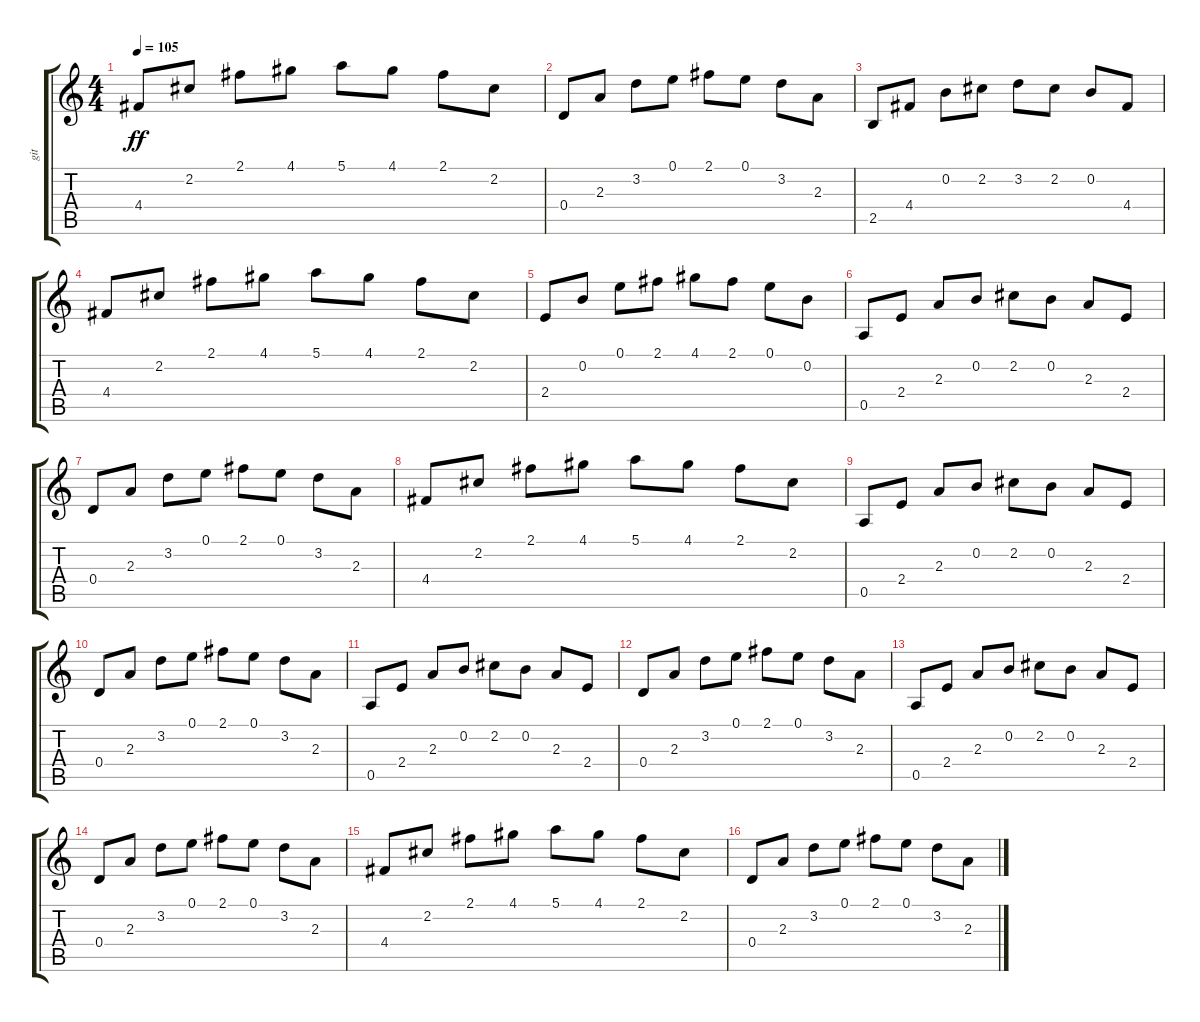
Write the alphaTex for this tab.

\track ("git" "git") {instrument electricguitarclean}
\staff {score tabs}
\tuning (E4 B3 G3 D3 A2 E2) {hide}
\ts (4 4)
\tempo 105
\clef g2
\ks c
4.4.8{dy ff} 2.2.8 2.1.8 4.1.8 5.1.8 4.1.8 2.1.8 2.2.8 |
0.4.8 2.3.8 3.2.8 0.1.8 2.1.8 0.1.8 3.2.8 2.3.8 |
2.5.8 4.4.8 0.2.8 2.2.8 3.2.8 2.2.8 0.2.8 4.4.8 |
4.4.8 2.2.8 2.1.8 4.1.8 5.1.8 4.1.8 2.1.8 2.2.8 |
2.4.8 0.2.8 0.1.8 2.1.8 4.1.8 2.1.8 0.1.8 0.2.8 |
0.5.8 2.4.8 2.3.8 0.2.8 2.2.8 0.2.8 2.3.8 2.4.8 |
0.4.8 2.3.8 3.2.8 0.1.8 2.1.8 0.1.8 3.2.8 2.3.8 |
4.4.8 2.2.8 2.1.8 4.1.8 5.1.8 4.1.8 2.1.8 2.2.8 |
0.5.8 2.4.8 2.3.8 0.2.8 2.2.8 0.2.8 2.3.8 2.4.8 |
0.4.8 2.3.8 3.2.8 0.1.8 2.1.8 0.1.8 3.2.8 2.3.8 |
0.5.8 2.4.8 2.3.8 0.2.8 2.2.8 0.2.8 2.3.8 2.4.8 |
0.4.8 2.3.8 3.2.8 0.1.8 2.1.8 0.1.8 3.2.8 2.3.8 |
0.5.8 2.4.8 2.3.8 0.2.8 2.2.8 0.2.8 2.3.8 2.4.8 |
0.4.8 2.3.8 3.2.8 0.1.8 2.1.8 0.1.8 3.2.8 2.3.8 |
4.4.8 2.2.8 2.1.8 4.1.8 5.1.8 4.1.8 2.1.8 2.2.8 |
0.4.8 2.3.8 3.2.8 0.1.8 2.1.8 0.1.8 3.2.8 2.3.8
